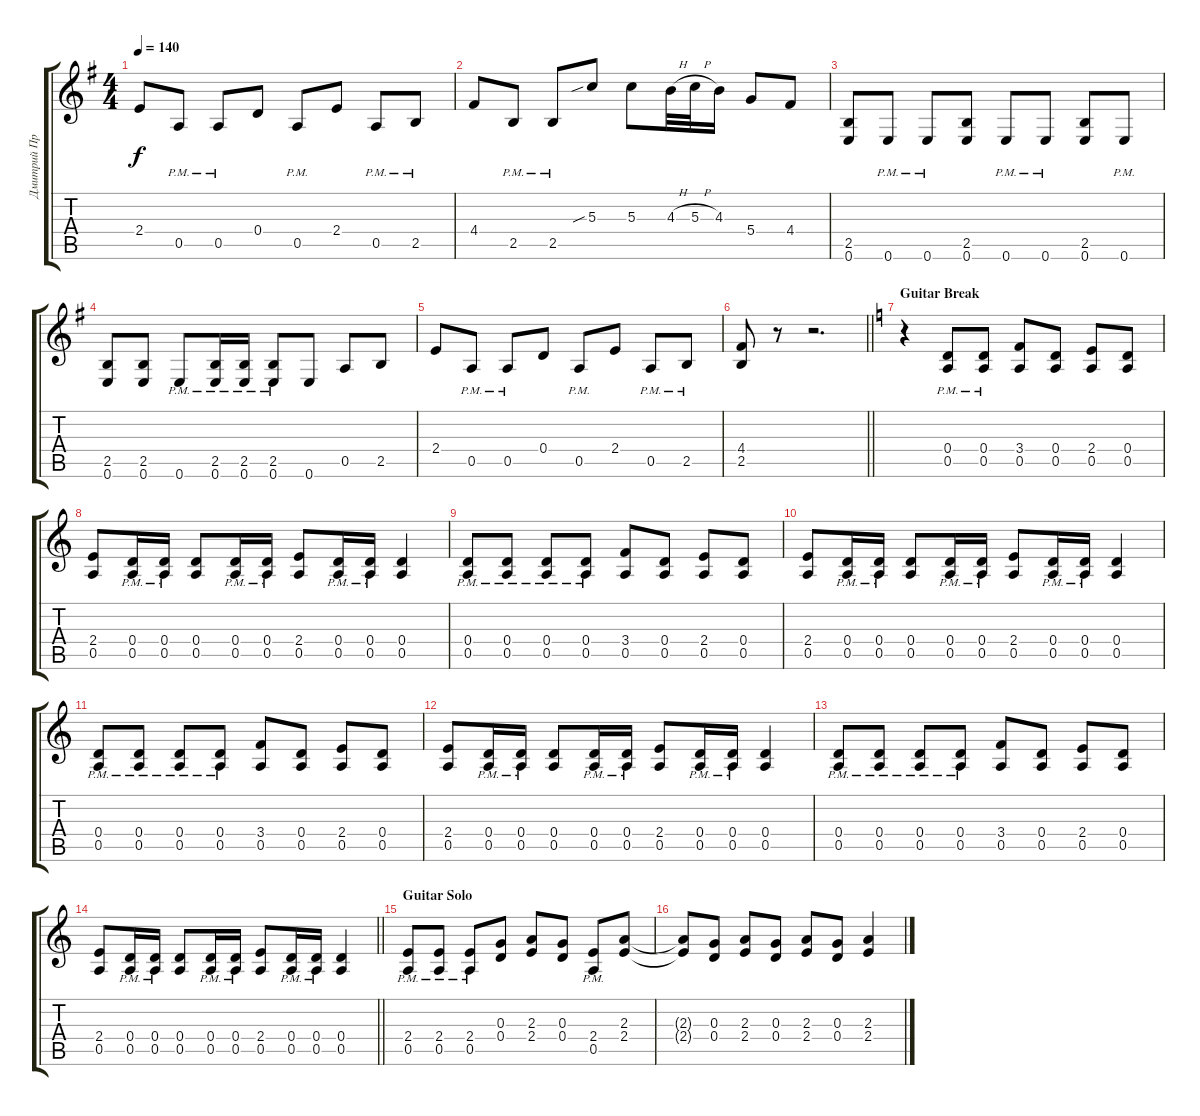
\track ("Дмитрий Процко" "Дмитрий Пр") {instrument distortionguitar}
\staff {score tabs}
\tuning (E4 B3 G3 D3 A2 E2) {hide}
\ts (4 4)
\tempo 140
\clef g2
\ks g
2.4.8{dy f} 0.5{pm}.8 0.5{pm}.8 0.4.8 0.5{pm}.8 2.4.8 0.5{pm}.8 2.5{pm}.8 |
4.4.8 2.5{pm}.8 2.5{pm}.8 5.3{sib}.8 5.3.8 4.3{h}.32 5.3{h}.32 4.3.16 5.4.8 4.4.8 |
(2.5 0.6).8 0.6{pm}.8 0.6{pm}.8 (2.5 0.6).8 0.6{pm}.8 0.6{pm}.8 (2.5 0.6).8 0.6{pm}.8 |
(2.5 0.6).8 (2.5 0.6).8 0.6{pm}.8 (2.5{pm} 0.6{pm}).16 (2.5{pm} 0.6{pm}).16 (2.5{pm} 0.6{pm}).8 0.6.8 0.5.8 2.5.8 |
2.4.8 0.5{pm}.8 0.5{pm}.8 0.4.8 0.5{pm}.8 2.4.8 0.5{pm}.8 2.5{pm}.8 |
\barLineRight lightlight
(4.4 2.5).8 r.8 r.2{d} |
\section ("" "Guitar Break")
\ks c
r.4 (0.4{pm} 0.5{pm}).8 (0.4{pm} 0.5{pm}).8 (3.4 0.5).8 (0.4 0.5).8 (2.4 0.5).8 (0.4 0.5).8 |
(2.4 0.5).8 (0.4{pm} 0.5{pm}).16 (0.4{pm} 0.5{pm}).16 (0.4 0.5).8 (0.4{pm} 0.5{pm}).16 (0.4{pm} 0.5{pm}).16 (2.4 0.5).8 (0.4{pm} 0.5{pm}).16 (0.4{pm} 0.5{pm}).16 (0.4 0.5).4 |
(0.4{pm} 0.5{pm}).8 (0.4{pm} 0.5{pm}).8 (0.4{pm} 0.5{pm}).8 (0.4{pm} 0.5{pm}).8 (3.4 0.5).8 (0.4 0.5).8 (2.4 0.5).8 (0.4 0.5).8 |
(2.4 0.5).8 (0.4{pm} 0.5{pm}).16 (0.4{pm} 0.5{pm}).16 (0.4 0.5).8 (0.4{pm} 0.5{pm}).16 (0.4{pm} 0.5{pm}).16 (2.4 0.5).8 (0.4{pm} 0.5{pm}).16 (0.4{pm} 0.5{pm}).16 (0.4 0.5).4 |
(0.4{pm} 0.5{pm}).8 (0.4{pm} 0.5{pm}).8 (0.4{pm} 0.5{pm}).8 (0.4{pm} 0.5{pm}).8 (3.4 0.5).8 (0.4 0.5).8 (2.4 0.5).8 (0.4 0.5).8 |
(2.4 0.5).8 (0.4{pm} 0.5{pm}).16 (0.4{pm} 0.5{pm}).16 (0.4 0.5).8 (0.4{pm} 0.5{pm}).16 (0.4{pm} 0.5{pm}).16 (2.4 0.5).8 (0.4{pm} 0.5{pm}).16 (0.4{pm} 0.5{pm}).16 (0.4 0.5).4 |
(0.4{pm} 0.5{pm}).8 (0.4{pm} 0.5{pm}).8 (0.4{pm} 0.5{pm}).8 (0.4{pm} 0.5{pm}).8 (3.4 0.5).8 (0.4 0.5).8 (2.4 0.5).8 (0.4 0.5).8 |
\barLineRight lightlight
(2.4 0.5).8 (0.4{pm} 0.5{pm}).16 (0.4{pm} 0.5{pm}).16 (0.4 0.5).8 (0.4{pm} 0.5{pm}).16 (0.4{pm} 0.5{pm}).16 (2.4 0.5).8 (0.4{pm} 0.5{pm}).16 (0.4{pm} 0.5{pm}).16 (0.4 0.5).4 |
\section ("" "Guitar Solo")
(2.4{pm} 0.5{pm}).8 (2.4{pm} 0.5{pm}).8 (2.4{pm} 0.5{pm}).8 (0.3 0.4).8 (2.3 2.4).8 (0.3 0.4).8 (2.4{pm} 0.5{pm}).8 (2.3 2.4).8 |
(2.3{t} 2.4{t}).8 (0.3 0.4).8 (2.3 2.4).8 (0.3 0.4).8 (2.3 2.4).8 (0.3 0.4).8 (2.3 2.4).4
